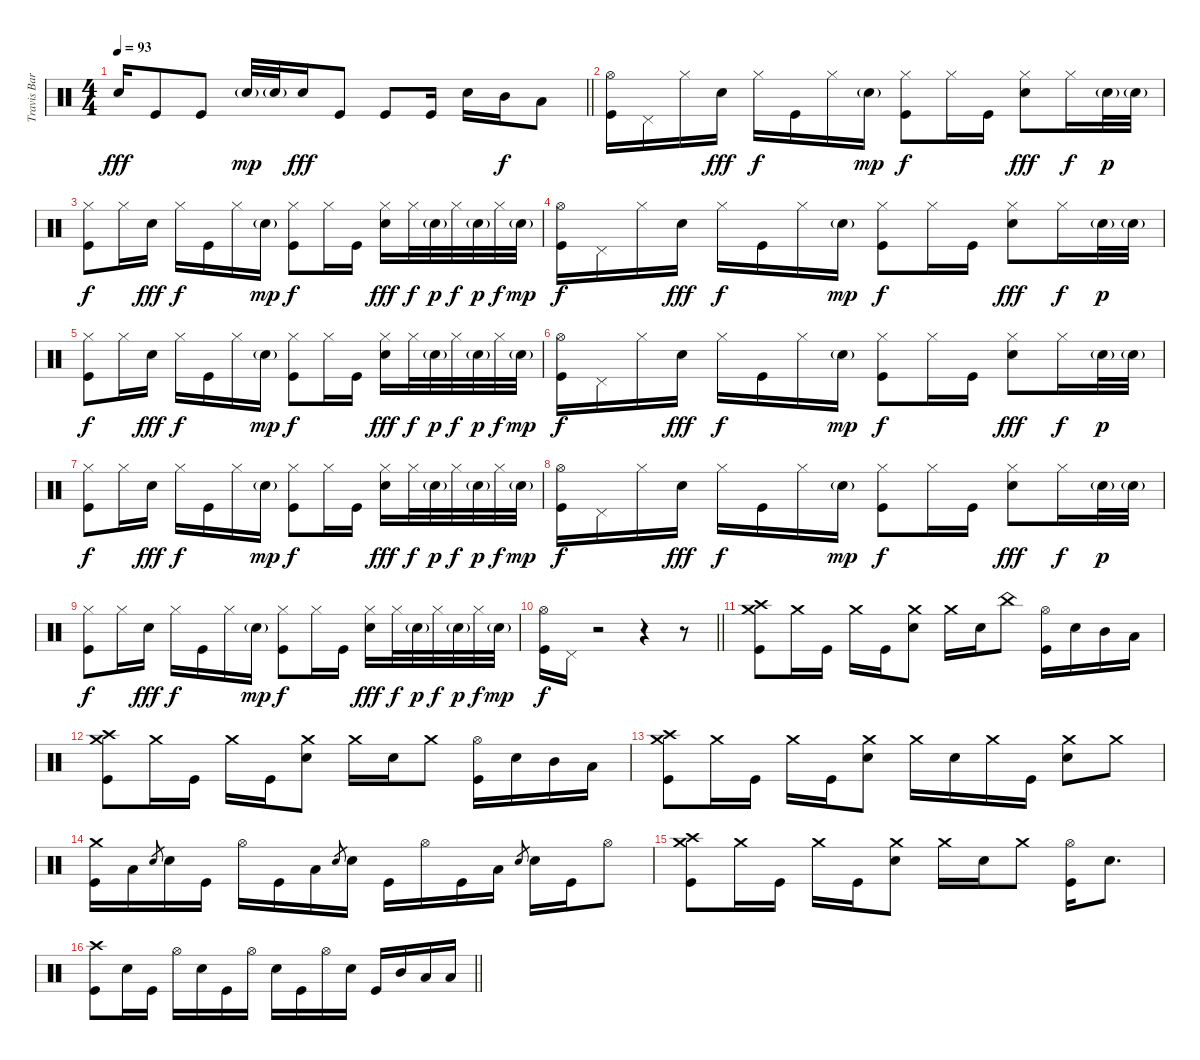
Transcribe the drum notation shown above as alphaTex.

\track ("Travis Barker" "Travis Bar") {instrument percussion}
\staff {score}
\articulation defaults
\ts (4 4)
\tempo 93
\clef neutral
\barLineRight lightlight
\ks c "Electric Snare (hit)".16{dy fff} "Kick (hit)".8 "Kick (hit)".8 "Electric Snare (hit)"{g}.32{dy mp} "Electric Snare (hit)"{g}.32 "Electric Snare (hit)".16{dy fff} "Kick (hit)".8 "Kick (hit)".8 "Kick (hit)".16 "Electric Snare (hit)".16 "Mid Tom (hit)".16{dy f} "Low Tom (hit)".8
|
("Hi-Hat (open)" "Kick (hit)").16 "Pedal Hi-Hat (hit)".16 "Hi-Hat (closed)".16 "Electric Snare (hit)".16{dy fff} "Hi-Hat (closed)".16{dy f} "Kick (hit)".16 "Hi-Hat (closed)".16 "Electric Snare (hit)"{g}.16{dy mp} ("Hi-Hat (closed)" "Kick (hit)").8{dy f} "Hi-Hat (closed)".16 "Kick (hit)".16 ("Hi-Hat (closed)" "Electric Snare (hit)").8{dy fff} "Hi-Hat (closed)".16{dy f} "Electric Snare (hit)"{g}.32{dy p} "Electric Snare (hit)"{g}.32 |
("Hi-Hat (closed)" "Kick (hit)").8{dy f} "Hi-Hat (closed)".16 "Electric Snare (hit)".16{dy fff} "Hi-Hat (closed)".16{dy f} "Kick (hit)".16 "Hi-Hat (closed)".16 "Electric Snare (hit)"{g}.16{dy mp} ("Hi-Hat (closed)" "Kick (hit)").8{dy f} "Hi-Hat (closed)".16 "Kick (hit)".16 ("Hi-Hat (closed)" "Electric Snare (hit)").16{dy fff} "Hi-Hat (closed)".32{dy f} "Electric Snare (hit)"{g}.32{dy p} "Hi-Hat (closed)".32{dy f} "Electric Snare (hit)"{g}.32{dy p} "Hi-Hat (closed)".32{dy f} "Electric Snare (hit)"{g}.32{dy mp} |
("Hi-Hat (open)" "Kick (hit)").16{dy f} "Pedal Hi-Hat (hit)".16 "Hi-Hat (closed)".16 "Electric Snare (hit)".16{dy fff} "Hi-Hat (closed)".16{dy f} "Kick (hit)".16 "Hi-Hat (closed)".16 "Electric Snare (hit)"{g}.16{dy mp} ("Hi-Hat (closed)" "Kick (hit)").8{dy f} "Hi-Hat (closed)".16 "Kick (hit)".16 ("Hi-Hat (closed)" "Electric Snare (hit)").8{dy fff} "Hi-Hat (closed)".16{dy f} "Electric Snare (hit)"{g}.32{dy p} "Electric Snare (hit)"{g}.32 |
("Hi-Hat (closed)" "Kick (hit)").8{dy f} "Hi-Hat (closed)".16 "Electric Snare (hit)".16{dy fff} "Hi-Hat (closed)".16{dy f} "Kick (hit)".16 "Hi-Hat (closed)".16 "Electric Snare (hit)"{g}.16{dy mp} ("Hi-Hat (closed)" "Kick (hit)").8{dy f} "Hi-Hat (closed)".16 "Kick (hit)".16 ("Hi-Hat (closed)" "Electric Snare (hit)").16{dy fff} "Hi-Hat (closed)".32{dy f} "Electric Snare (hit)"{g}.32{dy p} "Hi-Hat (closed)".32{dy f} "Electric Snare (hit)"{g}.32{dy p} "Hi-Hat (closed)".32{dy f} "Electric Snare (hit)"{g}.32{dy mp} |
("Hi-Hat (open)" "Kick (hit)").16{dy f} "Pedal Hi-Hat (hit)".16 "Hi-Hat (closed)".16 "Electric Snare (hit)".16{dy fff} "Hi-Hat (closed)".16{dy f} "Kick (hit)".16 "Hi-Hat (closed)".16 "Electric Snare (hit)"{g}.16{dy mp} ("Hi-Hat (closed)" "Kick (hit)").8{dy f} "Hi-Hat (closed)".16 "Kick (hit)".16 ("Hi-Hat (closed)" "Electric Snare (hit)").8{dy fff} "Hi-Hat (closed)".16{dy f} "Electric Snare (hit)"{g}.32{dy p} "Electric Snare (hit)"{g}.32 |
("Hi-Hat (closed)" "Kick (hit)").8{dy f} "Hi-Hat (closed)".16 "Electric Snare (hit)".16{dy fff} "Hi-Hat (closed)".16{dy f} "Kick (hit)".16 "Hi-Hat (closed)".16 "Electric Snare (hit)"{g}.16{dy mp} ("Hi-Hat (closed)" "Kick (hit)").8{dy f} "Hi-Hat (closed)".16 "Kick (hit)".16 ("Hi-Hat (closed)" "Electric Snare (hit)").16{dy fff} "Hi-Hat (closed)".32{dy f} "Electric Snare (hit)"{g}.32{dy p} "Hi-Hat (closed)".32{dy f} "Electric Snare (hit)"{g}.32{dy p} "Hi-Hat (closed)".32{dy f} "Electric Snare (hit)"{g}.32{dy mp} |
("Hi-Hat (open)" "Kick (hit)").16{dy f} "Pedal Hi-Hat (hit)".16 "Hi-Hat (closed)".16 "Electric Snare (hit)".16{dy fff} "Hi-Hat (closed)".16{dy f} "Kick (hit)".16 "Hi-Hat (closed)".16 "Electric Snare (hit)"{g}.16{dy mp} ("Hi-Hat (closed)" "Kick (hit)").8{dy f} "Hi-Hat (closed)".16 "Kick (hit)".16 ("Hi-Hat (closed)" "Electric Snare (hit)").8{dy fff} "Hi-Hat (closed)".16{dy f} "Electric Snare (hit)"{g}.32{dy p} "Electric Snare (hit)"{g}.32 |
("Hi-Hat (closed)" "Kick (hit)").8{dy f} "Hi-Hat (closed)".16 "Electric Snare (hit)".16{dy fff} "Hi-Hat (closed)".16{dy f} "Kick (hit)".16 "Hi-Hat (closed)".16 "Electric Snare (hit)"{g}.16{dy mp} ("Hi-Hat (closed)" "Kick (hit)").8{dy f} "Hi-Hat (closed)".16 "Kick (hit)".16 ("Hi-Hat (closed)" "Electric Snare (hit)").16{dy fff} "Hi-Hat (closed)".32{dy f} "Electric Snare (hit)"{g}.32{dy p} "Hi-Hat (closed)".32{dy f} "Electric Snare (hit)"{g}.32{dy p} "Hi-Hat (closed)".32{dy f} "Electric Snare (hit)"{g}.32{dy mp} |
\barLineRight lightlight
("Hi-Hat (open)" "Kick (hit)").16{dy f} "Pedal Hi-Hat (hit)".16 r.2 r.4 r.8 |
("Crash high (hit)" "Crash medium (hit)" "Kick (hit)").8 "Crash medium (hit)".16 "Kick (hit)".16 "Crash medium (hit)".16 "Kick (hit)".16 ("Crash medium (hit)" "Electric Snare (hit)").8 "Crash medium (hit)".16 "Electric Snare (hit)".16 "China (hit)".8 ("Hi-Hat (open)" "Kick (hit)").16 "Electric Snare (hit)".16 "Mid Tom (hit)".16 "Low Tom (hit)".16 |
("Crash high (hit)" "Crash medium (hit)" "Kick (hit)").8 "Crash medium (hit)".16 "Kick (hit)".16 "Crash medium (hit)".16 "Kick (hit)".16 ("Crash medium (hit)" "Electric Snare (hit)").8 "Crash medium (hit)".16 "Electric Snare (hit)".16 "Crash medium (hit)".8 ("Hi-Hat (open)" "Kick (hit)").16 "Electric Snare (hit)".16 "Mid Tom (hit)".16 "Low Tom (hit)".16 |
("Crash high (hit)" "Crash medium (hit)" "Kick (hit)").8 "Crash medium (hit)".16 "Kick (hit)".16 "Crash medium (hit)".16 "Kick (hit)".16 ("Crash medium (hit)" "Electric Snare (hit)").8 "Crash medium (hit)".16 "Electric Snare (hit)".16 "Crash medium (hit)".16 "Kick (hit)".16 ("Crash medium (hit)" "Electric Snare (hit)").8 "Crash medium (hit)".8 |
("Crash medium (hit)" "Kick (hit)").16 "Low Tom (hit)".16 "Electric Snare (hit)".8{gr} "Electric Snare (hit)".16 "Kick (hit)".16 "Hi-Hat (open)".16 "Kick (hit)".16 "Low Tom (hit)".16 "Electric Snare (hit)".8{gr} "Electric Snare (hit)".16 "Kick (hit)".16 "Hi-Hat (open)".16 "Kick (hit)".16 "Low Tom (hit)".16 "Electric Snare (hit)".8{gr} "Electric Snare (hit)".16 "Kick (hit)".16 "Hi-Hat (open)".8 |
("Crash high (hit)" "Crash medium (hit)" "Kick (hit)").8 "Crash medium (hit)".16 "Kick (hit)".16 "Crash medium (hit)".16 "Kick (hit)".16 ("Crash medium (hit)" "Electric Snare (hit)").8 "Crash medium (hit)".16 "Electric Snare (hit)".16 "Crash medium (hit)".8 ("Hi-Hat (open)" "Kick (hit)").16 "Electric Snare (hit)".8{d} |
\barLineRight lightlight
("Crash high (hit)" "Kick (hit)").8 "Electric Snare (hit)".16 "Kick (hit)".16 "Hi-Hat (open)".16 "Electric Snare (hit)".16 "Kick (hit)".16 "Hi-Hat (open)".16 "Electric Snare (hit)".16 "Kick (hit)".16 "Hi-Hat (open)".16 "Electric Snare (hit)".16 "Kick (hit)".16 "Mid Tom (hit)".16 "Low Tom (hit)".16 "Low Tom (hit)".16
